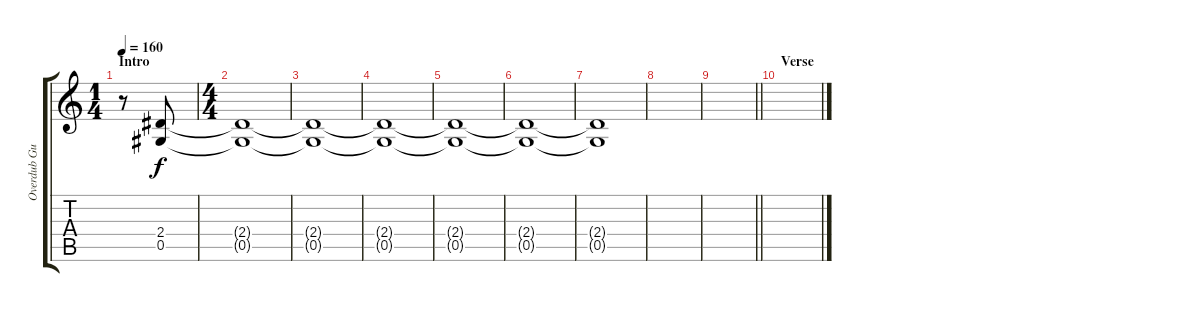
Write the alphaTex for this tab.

\track ("Overdub Guitar" "Overdub Gu") {instrument acousticguitarsteel}
\staff {score tabs}
\tuning (Eb4 Bb3 Gb3 Db3 Ab2 Eb2) {hide}
\ts (1 4)
\section ("" "Intro")
\tempo 160
\clef g2
\ks c
r.8{dy f instrument acousticguitarsteel} (2.4 0.5).8 |
\ts (4 4)
(2.4{t} 0.5{t}).1 |
(2.4{t} 0.5{t}).1 |
(2.4{t} 0.5{t}).1 |
(2.4{t} 0.5{t}).1 |
(2.4{t} 0.5{t}).1 |
(2.4{t} 0.5{t}).1 |
|
\barLineRight lightlight
|
\section ("" "Verse")
